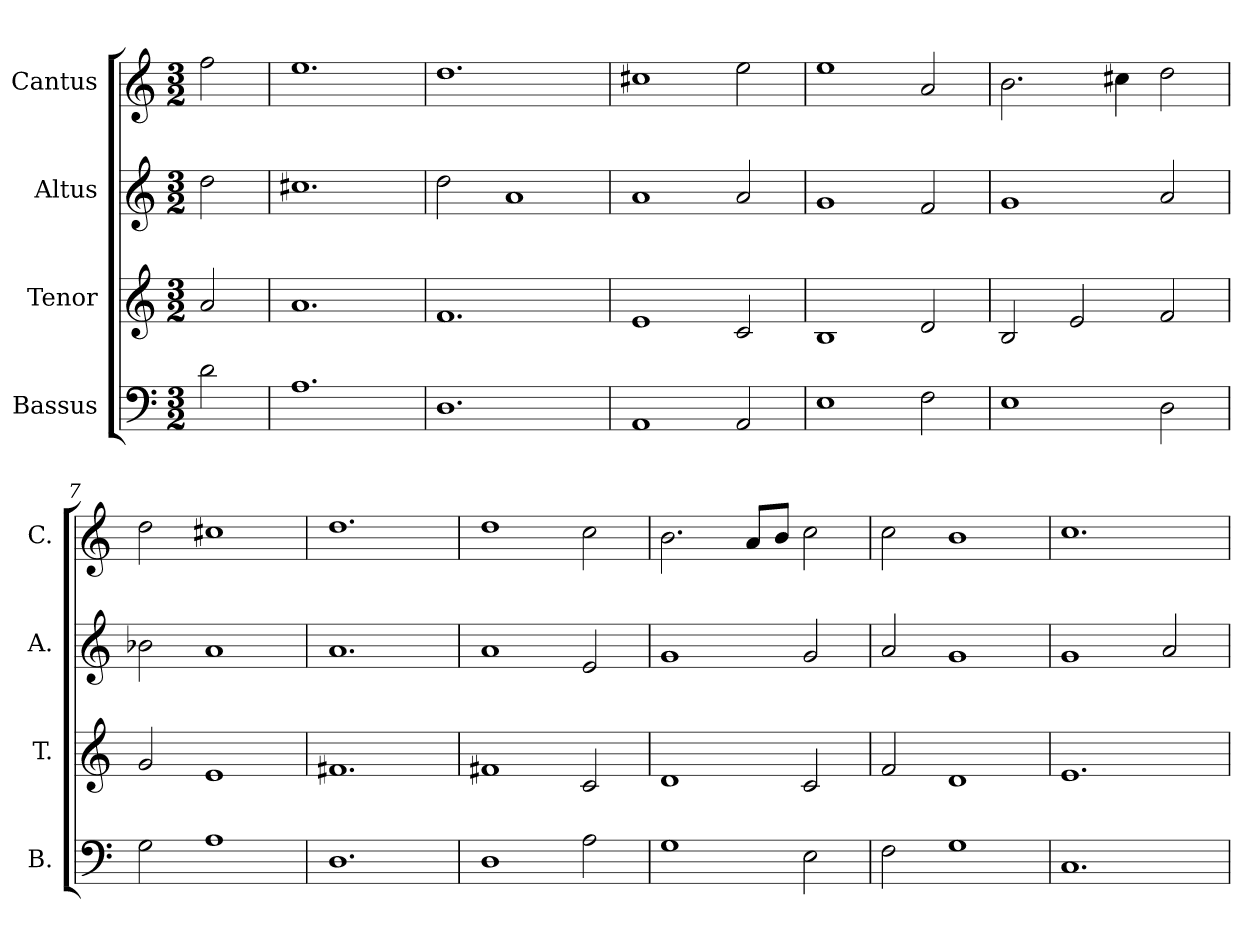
**kern	**kern	**kern	**kern
*part4	*part3	*part2	*part1
*staff4	*staff3	*staff2	*staff1
*I"Bassus	*I"Tenor	*I"Altus	*I"Cantus
*I'B.	*I'T.	*I'A.	*I'C.
*clefF4	*clefG2	*clefG2	*clefG2
*k[]	*k[]	*k[]	*k[]
*M3/2	*M3/2	*M3/2	*M3/2
=1	=1	=1	=1
2d\	2a/	2dd\	2ff\
=2	=2	=2	=2
1.A	1.a	1.cc#X	1.ee
=3	=3	=3	=3
1.D	1.f	2dd\	1.dd
.	.	1a	.
=4	=4	=4	=4
1AA	1e	1a	1cc#X
2AA/	2c/	2a/	2ee\
=5	=5	=5	=5
1E	1B	1g	1ee
2F\	2d/	2f/	2a/
=6	=6	=6	=6
1E	2B/	1g	2.b\
.	2e/	.	.
.	.	.	4cc#X\
2D\	2f/	2a/	2dd\
=7	=7	=7	=7
2G\	2g/	2b-X\	2dd\
1A	1e	1a	1cc#X
=8	=8	=8	=8
1.D	1.f#X	1.a	1.dd
=9	=9	=9	=9
1D	1f#X	1a	1dd
2A\	2c/	2e/	2cc\
=10	=10	=10	=10
1G	1d	1g	2.b\
.	.	.	8a/L
.	.	.	8b/J
2E\	2c/	2g/	2cc\
=11	=11	=11	=11
2F\	2f/	2a/	2cc\
1G	1d	1g	1b
=12	=12	=12	=12
1.C	1.e	1g	1.cc
.	.	2a/	.
=	=	=	=
*-	*-	*-	*-
